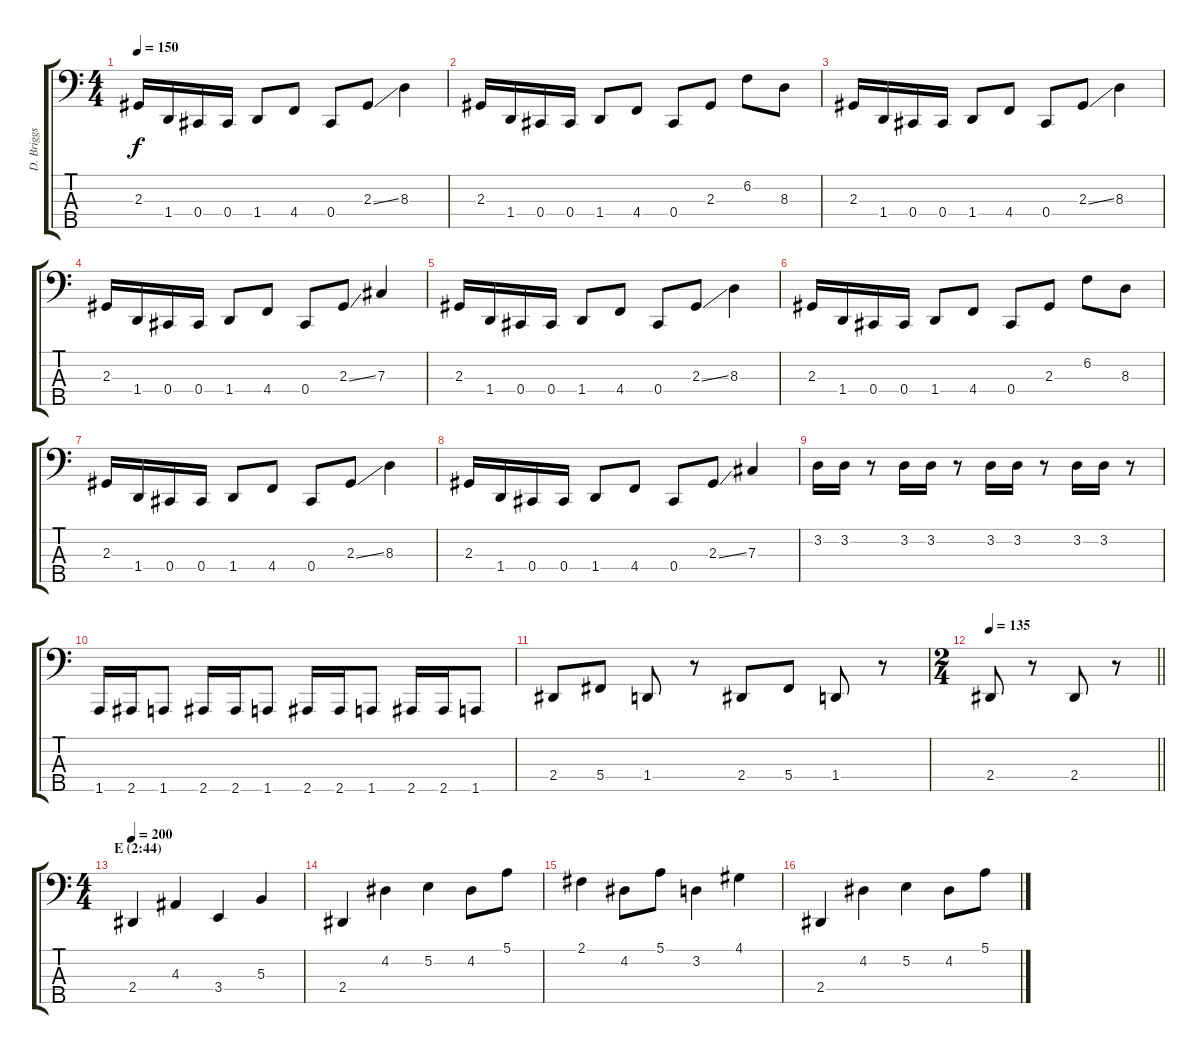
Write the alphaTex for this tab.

\track ("D. Briggs Bass" "D. Briggs ") {instrument electricbassfinger}
\staff {score tabs}
\tuning (E2 B1 Gb1 Db1 Ab0) {hide}
\ts (4 4)
\tempo 150
\clef f4
\ks c
2.3.16{dy f} 1.4.16 0.4.16 0.4.16 1.4.8 4.4.8 0.4.8 2.3{ss}.8 8.3.4 |
2.3.16 1.4.16 0.4.16 0.4.16 1.4.8 4.4.8 0.4.8 2.3.8 6.2.8 8.3.8 |
2.3.16 1.4.16 0.4.16 0.4.16 1.4.8 4.4.8 0.4.8 2.3{ss}.8 8.3.4 |
2.3.16 1.4.16 0.4.16 0.4.16 1.4.8 4.4.8 0.4.8 2.3{ss}.8 7.3.4 |
2.3.16 1.4.16 0.4.16 0.4.16 1.4.8 4.4.8 0.4.8 2.3{ss}.8 8.3.4 |
2.3.16 1.4.16 0.4.16 0.4.16 1.4.8 4.4.8 0.4.8 2.3.8 6.2.8 8.3.8 |
2.3.16 1.4.16 0.4.16 0.4.16 1.4.8 4.4.8 0.4.8 2.3{ss}.8 8.3.4 |
2.3.16 1.4.16 0.4.16 0.4.16 1.4.8 4.4.8 0.4.8 2.3{ss}.8 7.3.4 |
3.2.16 3.2.16 r.8 3.2.16 3.2.16 r.8 3.2.16 3.2.16 r.8 3.2.16 3.2.16 r.8 |
1.5.16 2.5.16 1.5.8 2.5.16 2.5.16 1.5.8 2.5.16 2.5.16 1.5.8 2.5.16 2.5.16 1.5.8 |
2.4.8 5.4.8 1.4.8 r.8 2.4.8 5.4.8 1.4.8 r.8 |
\ts (2 4)
\tempo 135
\barLineRight lightlight
2.4.8 r.8 2.4.8 r.8 |
\ts (4 4)
\section ("" "E (2:44)")
\tempo 200
2.4.4 4.3.4 3.4.4 5.3.4 |
2.4.4 4.2.4 5.2.4 4.2.8 5.1.8 |
2.1.4 4.2.8 5.1.8 3.2.4 4.1.4 |
2.4.4 4.2.4 5.2.4 4.2.8 5.1.8
